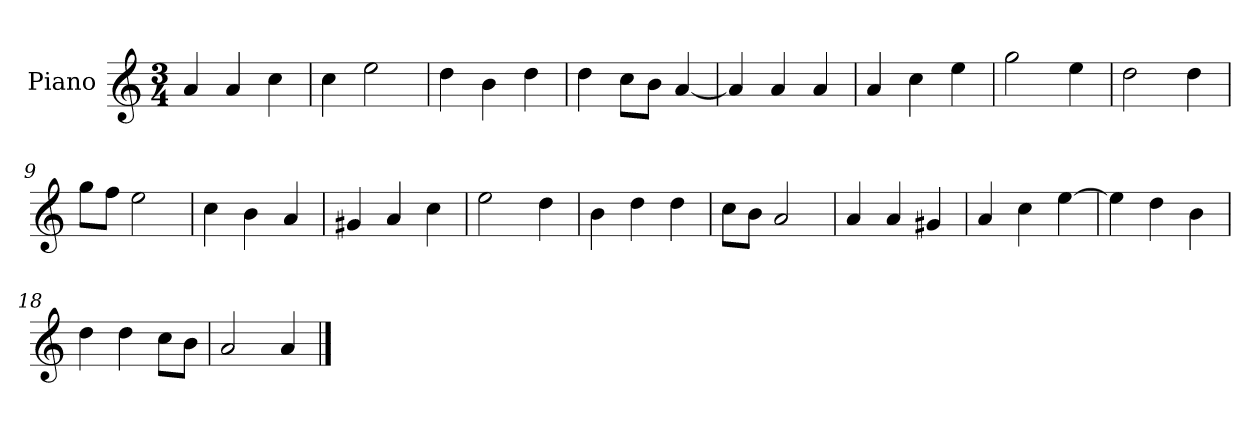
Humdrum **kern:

**kern
*part1
*staff1
*I"Piano
*I'P-no
*clefG2
*k[]
*M3/4
*MM174
=1
4a/
4a/
4cc\
=2
4cc\
2ee\
=3
4dd\
4b\
4dd\
=4
4dd\
8cc\L
8b\J
[4a/
=5
4a/]
4a/
4a/
=6
4a/
4cc\
4ee\
=7
2gg\
4ee\
=8
2dd\
4dd\
=9
8gg\L
8ff\J
2ee\
=10
4cc\
4b\
4a/
=11
4g#X/
4a/
4cc\
!!LO:LB:g=z
=12
2ee\
4dd\
=13
4b\
4dd\
4dd\
=14
8cc\L
8b\J
2a/
=15
4a/
4a/
4g#X/
=16
4a/
4cc\
[4ee\
=17
4ee\]
4dd\
4b\
=18
4dd\
4dd\
8cc\L
8b\J
=19
2a/
4a/
==
*-
